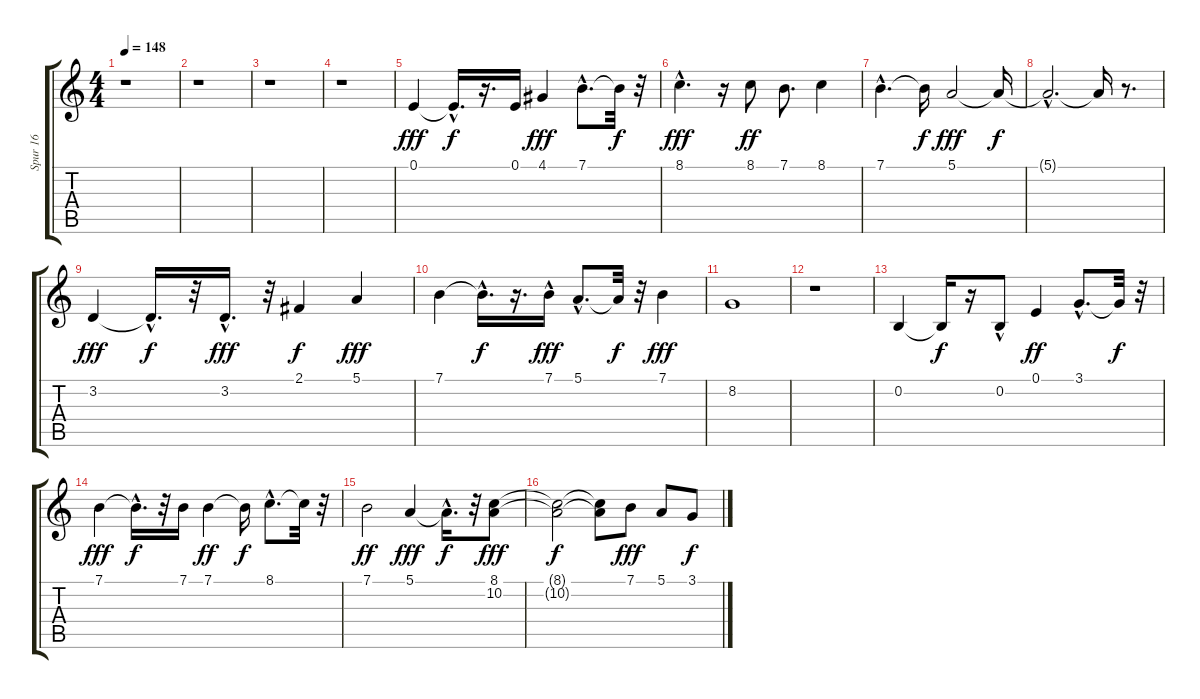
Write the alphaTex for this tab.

\track ("Spur 16" "Spur 16") {instrument fiddle}
\staff {score tabs}
\tuning (E4 B3 G3 D3 A2 E2) {hide}
\ts (4 4)
\tempo 148
\clef g2
\ks c
r.1{dy f} |
r.1 |
r.1 |
r.1 |
0.1.4{dy fff} 0.1{hac t}.16{d dy f} r.16{d} 0.1.16 4.1.4{dy fff} 7.1{hac}.8{d} 7.1{t}.32{dy f} r.32 |
8.1{hac}.4{d dy fff} r.16 8.1.8{dy ff} 7.1.8{d} 8.1.4 |
7.1{hac}.4{d} 7.1{t}.16{dy f} 5.1.2{dy fff} 5.1{t}.16{dy f} |
5.1{hac t}.2{d} 5.1{t}.16 r.8{d} |
3.2.4{dy fff} 3.2{hac t}.16{d dy f} r.32 3.2{hac}.16{d dy fff} r.32 2.1.4{dy f} 5.1.4{dy fff} |
7.1.4 7.1{hac t}.16{d dy f} r.16{d} 7.1{hac}.16{dy fff} 5.1{hac}.8{d} 5.1{t}.32{dy f} r.32 7.1.4{dy fff} |
8.2.1 |
r.1 |
0.2.4 0.2{t}.16{dy f} r.16 0.2{hac}.8 0.1.4{dy ff} 3.1{hac}.8{d} 3.1{t}.32{dy f} r.32 |
7.1.4{dy fff} 7.1{hac t}.16{d dy f} r.32 7.1.16 7.1.4{dy ff} 7.1{t}.16{dy f} 8.1{hac}.8{d} 8.1{t}.32 r.32 |
7.1.2{dy ff} 5.1.4{dy fff} 5.1{hac t}.16{d dy f} r.32 (8.1 10.2).8{dy fff} |
(8.1{t} 10.2{t}).2{dy f} (8.1{t} 10.2{t}).8 7.1.8{dy fff} 5.1.8 3.1.8{dy f}
